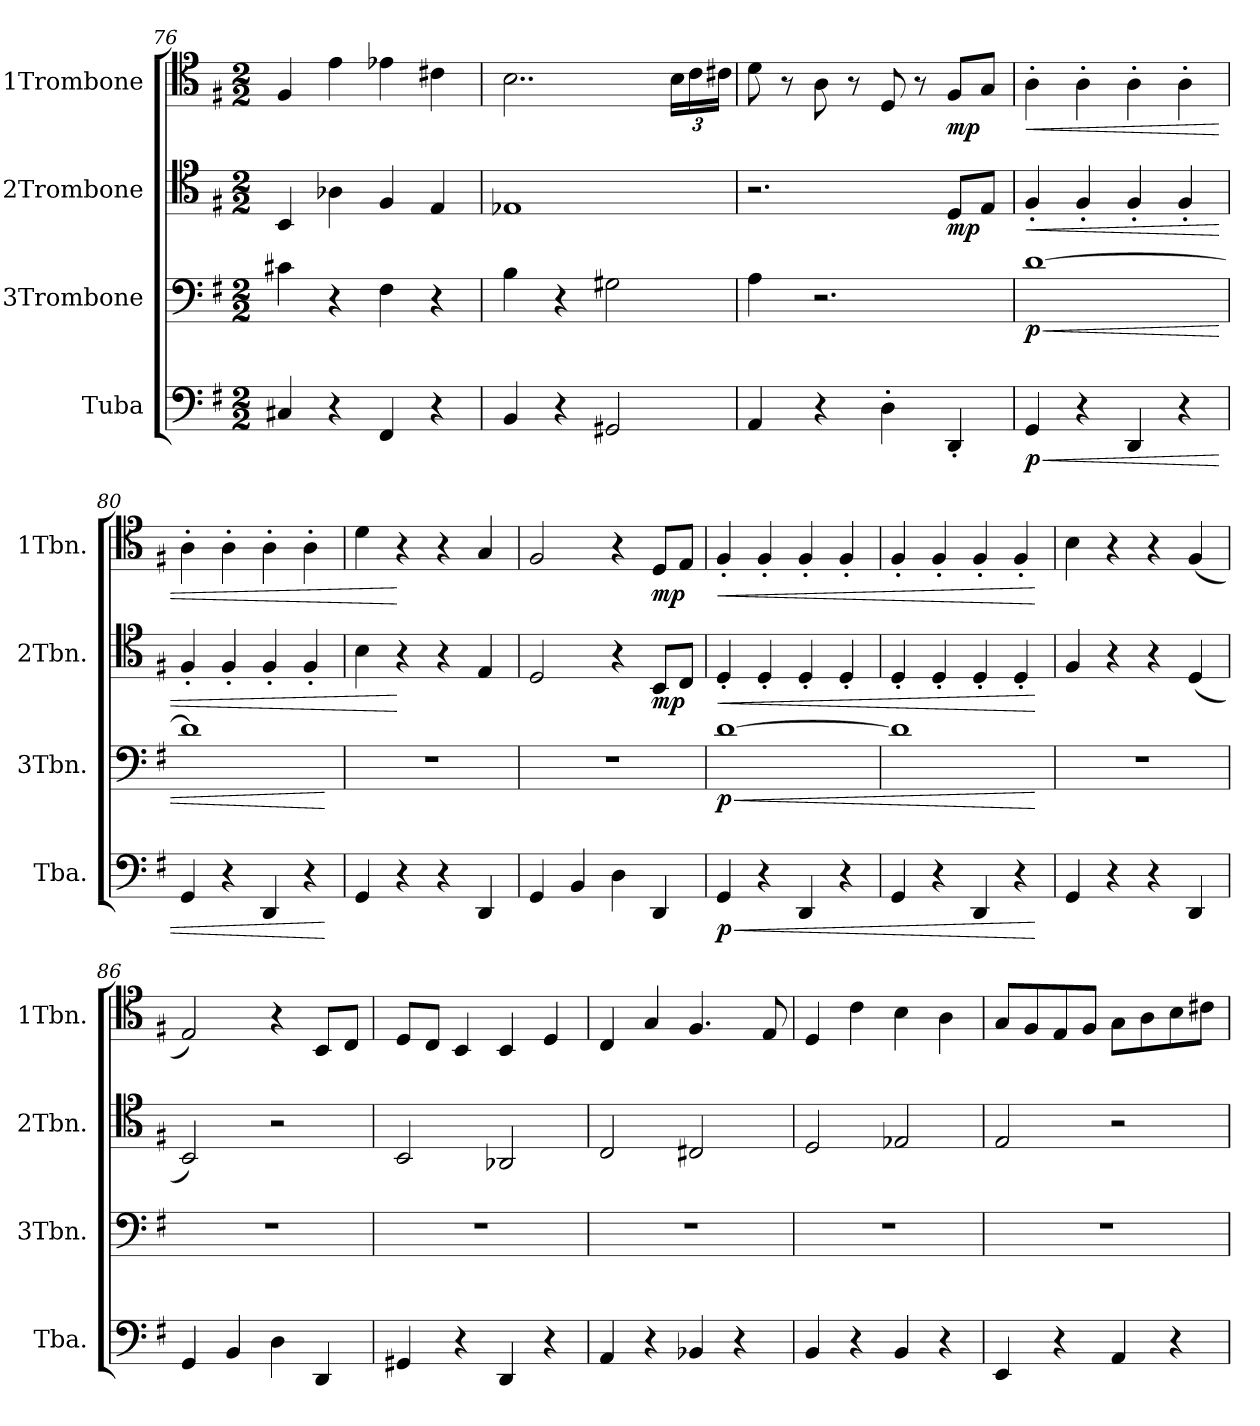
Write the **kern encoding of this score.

**kern	**dynam	**kern	**dynam	**kern	**dynam	**kern	**dynam
*part4	*part4	*part3	*part3	*part2	*part2	*part1	*part1
*staff4	*staff4	*staff3	*staff3	*staff2	*staff2	*staff1	*staff1
*I"Tuba	*	*I"3Trombone	*	*I"2Trombone	*	*I"1Trombone	*
*I'Tba.	*	*I'3Tbn.	*	*I'2Tbn.	*	*I'1Tbn.	*
*clefF4	*	*clefF4	*	*clefC4	*	*clefC4	*
*k[f#]	*	*k[f#]	*	*k[f#]	*	*k[f#]	*
*M2/2	*	*M2/2	*	*M2/2	*	*M2/2	*
=76	=76	=76	=76	=76	=76	=76	=76
4C#X/	.	4c#X\	.	4BB/	.	4F#/	.
4r	.	4r	.	4A-X\	.	4e\	.
4FF#/	.	4F#\	.	4F#/	.	4e-X\	.
4r	.	4r	.	4E/	.	4c#X\	.
=77	=77	=77	=77	=77	=77	=77	=77
4BB/	.	4B\	.	1E-X	.	2..B\	.
4r	.	4r	.	.	.	.	.
2GG#X/	.	2G#X\	.	.	.	.	.
*	*	*	*	*	*	*Xbrackettup	*
.	.	.	.	.	.	24B\LL	.
.	.	.	.	.	.	24c\	.
.	.	.	.	.	.	24c#X\JJ	.
!!LO:LB:g=z
=78	=78	=78	=78	=78	=78	=78	=78
4AA/	.	4A\	.	2.r	.	8d\	.
.	.	.	.	.	.	8r	.
4r	.	2.r	.	.	.	8A\	.
.	.	.	.	.	.	8r	.
4D'\	.	.	.	.	.	8D/	.
.	.	.	.	.	.	8r	.
!	!	!	!	!	!LO:DY:b	!	!LO:DY:b
4DD'/	.	.	.	8D/L	mp	8F#/L	mp
.	.	.	.	8E/J	.	8G/J	.
=79	=79	=79	=79	=79	=79	=79	=79
!	!LO:HP:b	!	!LO:HP:b	!	!LO:HP:b	!	!LO:HP:b
!	!LO:DY:n=1:b	!	!LO:DY:n=1:b	!	!	!	!
4GG/	< p	[1d	< p	4F#'/	<	4A'\	<
4r	.	.	.	4F#'/	.	4A'\	.
4DD/	.	.	.	4F#'/	.	4A'\	.
4r	.	.	.	4F#'/	.	4A'\	.
=80	=80	=80	=80	=80	=80	=80	=80
4GG/	.	1d]	.	4F#'/	.	4A'\	.
4r	.	.	.	4F#'/	.	4A'\	.
4DD/	.	.	.	4F#'/	.	4A'\	.
4r	.	.	.	4F#'/	.	4A'\	.
.	[	.	[	.	.	.	.
=81	=81	=81	=81	=81	=81	=81	=81
4GG/	.	1r	.	4B\	.	4d\	.
4r	.	.	.	4r	[	4r	[
4r	.	.	.	4r	.	4r	.
4DD/	.	.	.	4E/	.	4G/	.
=82	=82	=82	=82	=82	=82	=82	=82
4GG/	.	1r	.	2D/	.	2F#/	.
4BB/	.	.	.	.	.	.	.
4D\	.	.	.	4r	.	4r	.
!	!	!	!	!	!LO:DY:b	!	!LO:DY:b
4DD/	.	.	.	8BB/L	mp	8D/L	mp
.	.	.	.	8C/J	.	8E/J	.
=83	=83	=83	=83	=83	=83	=83	=83
!	!LO:HP:b	!	!LO:HP:b	!	!LO:HP:b	!	!LO:HP:b
!	!LO:DY:n=1:b	!	!LO:DY:n=1:b	!	!	!	!
4GG/	< p	[1d	< p	4D'/	<	4F#'/	<
4r	.	.	.	4D'/	.	4F#'/	.
4DD/	.	.	.	4D'/	.	4F#'/	.
4r	.	.	.	4D'/	.	4F#'/	.
=84	=84	=84	=84	=84	=84	=84	=84
4GG/	.	1d]	.	4D'/	.	4F#'/	.
4r	.	.	.	4D'/	.	4F#'/	.
4DD/	.	.	.	4D'/	.	4F#'/	.
4r	.	.	.	4D'/	.	4F#'/	.
.	[	.	[	.	[	.	[
=85	=85	=85	=85	=85	=85	=85	=85
4GG/	.	1r	.	4F#/	.	4B\	.
4r	.	.	.	4r	.	4r	.
4r	.	.	.	4r	.	4r	.
4DD/	.	.	.	(4D/	.	(4F#/	.
=86	=86	=86	=86	=86	=86	=86	=86
4GG/	.	1r	.	2BB/)	.	2E/)	.
4BB/	.	.	.	.	.	.	.
4D\	.	.	.	2r	.	4r	.
4DD/	.	.	.	.	.	8BB/L	.
.	.	.	.	.	.	8C/J	.
=87	=87	=87	=87	=87	=87	=87	=87
4GG#X/	.	1r	.	2BB/	.	8D/L	.
.	.	.	.	.	.	8C/J	.
4r	.	.	.	.	.	4BB/	.
4DD/	.	.	.	2AA-X/	.	4BB/	.
4r	.	.	.	.	.	4D/	.
=88	=88	=88	=88	=88	=88	=88	=88
4AA/	.	1r	.	2C/	.	4C/	.
4r	.	.	.	.	.	4G/	.
4BB-X/	.	.	.	2C#X/	.	4.F#/	.
4r	.	.	.	.	.	.	.
.	.	.	.	.	.	8E/	.
=89	=89	=89	=89	=89	=89	=89	=89
4BB/	.	1r	.	2D/	.	4D/	.
4r	.	.	.	.	.	4c\	.
4BB/	.	.	.	2E-X/	.	4B\	.
4r	.	.	.	.	.	4A\	.
!!LO:LB:g=z
=90	=90	=90	=90	=90	=90	=90	=90
4EE/	.	1r	.	2E/	.	8G/L	.
.	.	.	.	.	.	8F#/	.
4r	.	.	.	.	.	8E/	.
.	.	.	.	.	.	8F#/J	.
4AA/	.	.	.	2r	.	8G\L	.
.	.	.	.	.	.	8A\	.
4r	.	.	.	.	.	8B\	.
.	.	.	.	.	.	8c#X\J	.
=	=	=	=	=	=	=	=
*-	*-	*-	*-	*-	*-	*-	*-
